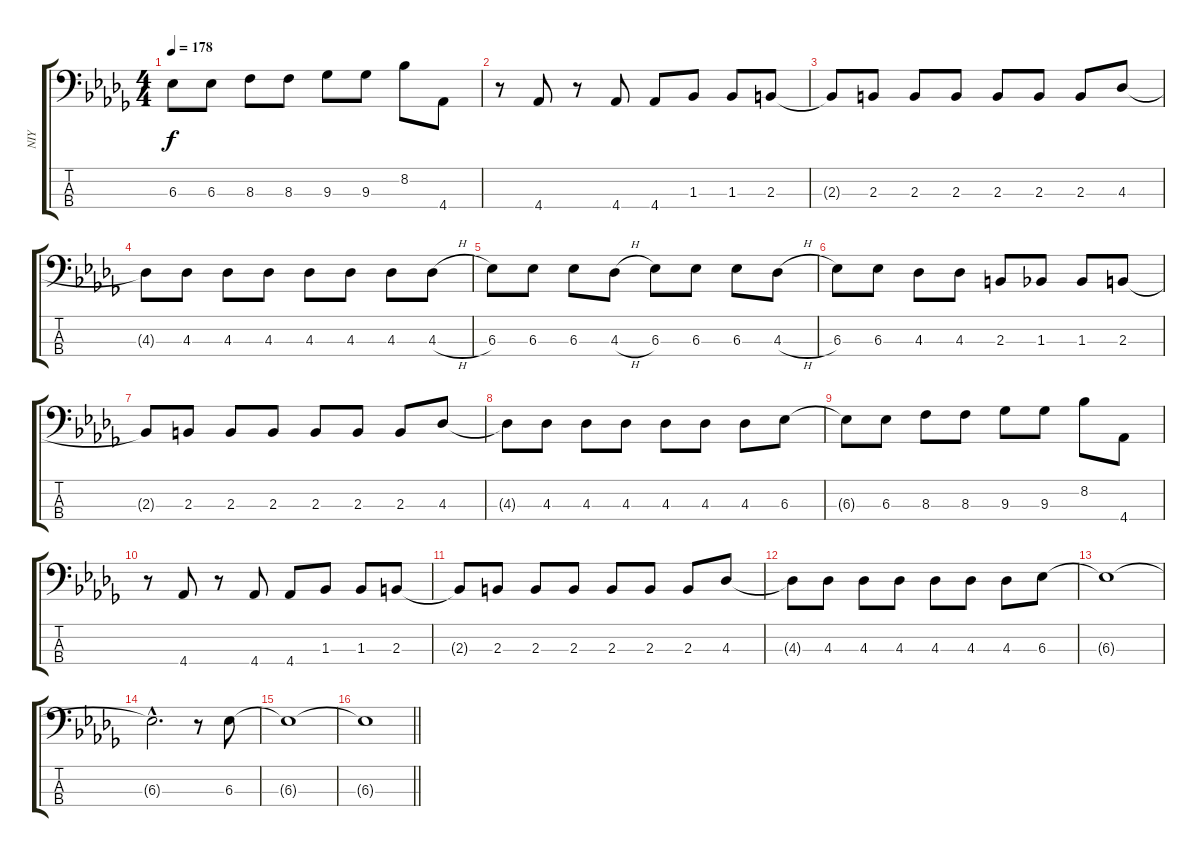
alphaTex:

\track ("NIY" "NIY") {instrument electricbasspick}
\staff {score tabs}
\tuning (G2 D2 A1 E1) {hide}
\ts (4 4)
\tempo 178
\clef f4
\ks db
6.3{t}.8{dy f} 6.3.8 8.3.8 8.3.8 9.3.8 9.3.8 8.2.8 4.4.8 |
r.8 4.4.8 r.8 4.4.8 4.4.8 1.3.8 1.3.8 2.3.8 |
2.3{t}.8 2.3.8 2.3.8 2.3.8 2.3.8 2.3.8 2.3.8 4.3.8 |
4.3{t}.8 4.3.8 4.3.8 4.3.8 4.3.8 4.3.8 4.3.8 4.3{h}.8 |
6.3.8 6.3.8 6.3.8 4.3{h}.8 6.3.8 6.3.8 6.3.8 4.3{h}.8 |
6.3.8 6.3.8 4.3.8 4.3.8 2.3.8 1.3.8 1.3.8 2.3.8 |
2.3{t}.8 2.3.8 2.3.8 2.3.8 2.3.8 2.3.8 2.3.8 4.3.8 |
4.3{t}.8 4.3.8 4.3.8 4.3.8 4.3.8 4.3.8 4.3.8 6.3.8 |
6.3{t}.8 6.3.8 8.3.8 8.3.8 9.3.8 9.3.8 8.2.8 4.4.8 |
r.8 4.4.8 r.8 4.4.8 4.4.8 1.3.8 1.3.8 2.3.8 |
2.3{t}.8 2.3.8 2.3.8 2.3.8 2.3.8 2.3.8 2.3.8 4.3.8 |
4.3{t}.8 4.3.8 4.3.8 4.3.8 4.3.8 4.3.8 4.3.8 6.3.8 |
6.3{t}.1 |
6.3{hac t}.2{d} r.8 6.3.8 |
6.3{t}.1 |
\barLineRight lightlight
6.3{t}.1
